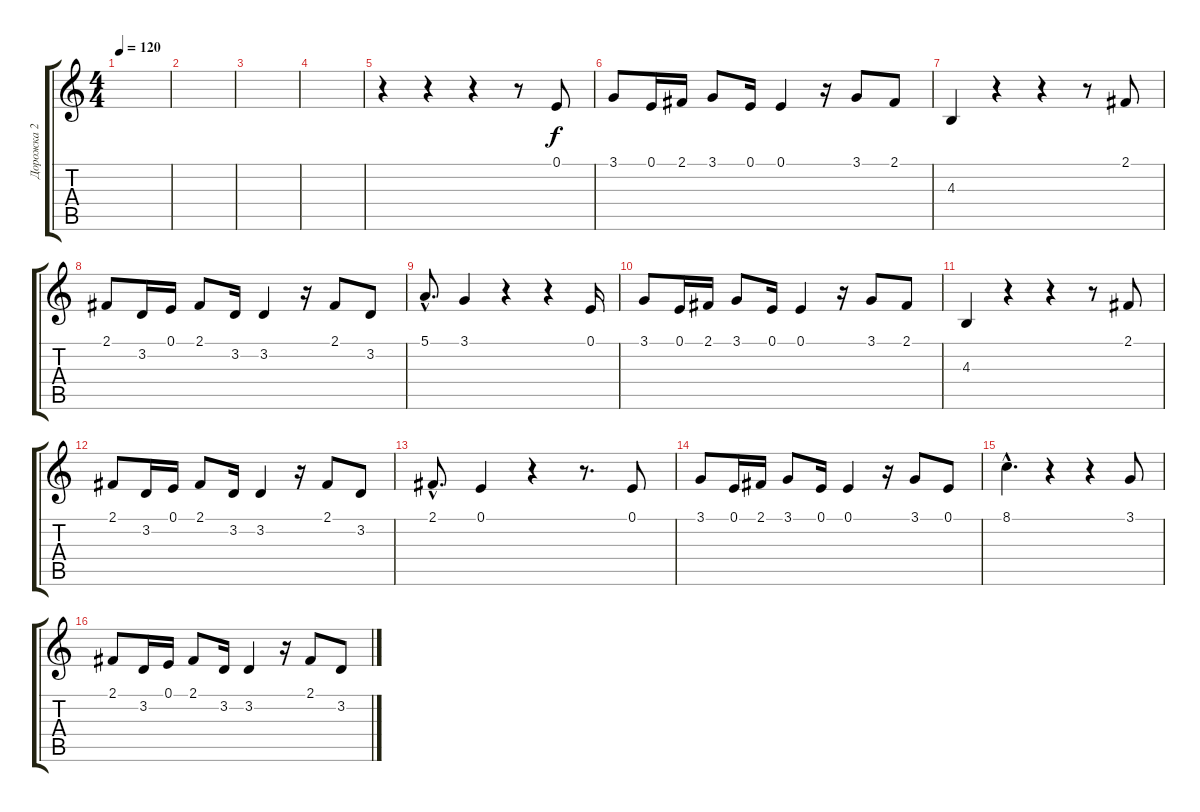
\track ("Дорожка 2" "Дорожка 2") {instrument flute}
\staff {score tabs}
\tuning (E4 B3 G3 D3 A2 E2) {hide}
\ts (4 4)
\tempo 120
\clef g2
\ks c
|
|
|
|
r.4 r.4 r.4 r.8 0.1.8 |
3.1.8 0.1.16 2.1.16 3.1.8 0.1.16 0.1.4 r.16 3.1.8 2.1.8 |
4.3.4 r.4 r.4 r.8 2.1.8 |
2.1.8 3.2.16 0.1.16 2.1.8 3.2.16 3.2.4 r.16 2.1.8 3.2.8 |
5.1{hac}.8{d} 3.1.4 r.4 r.4 0.1.16 |
3.1.8 0.1.16 2.1.16 3.1.8 0.1.16 0.1.4 r.16 3.1.8 2.1.8 |
4.3.4 r.4 r.4 r.8 2.1.8 |
2.1.8 3.2.16 0.1.16 2.1.8 3.2.16 3.2.4 r.16 2.1.8 3.2.8 |
2.1{hac}.8{d} 0.1.4 r.4 r.8{d} 0.1.8 |
3.1.8 0.1.16 2.1.16 3.1.8 0.1.16 0.1.4 r.16 3.1.8 0.1.8 |
8.1{hac}.4{d} r.4 r.4 3.1.8 |
2.1.8 3.2.16 0.1.16 2.1.8 3.2.16 3.2.4 r.16 2.1.8 3.2.8
